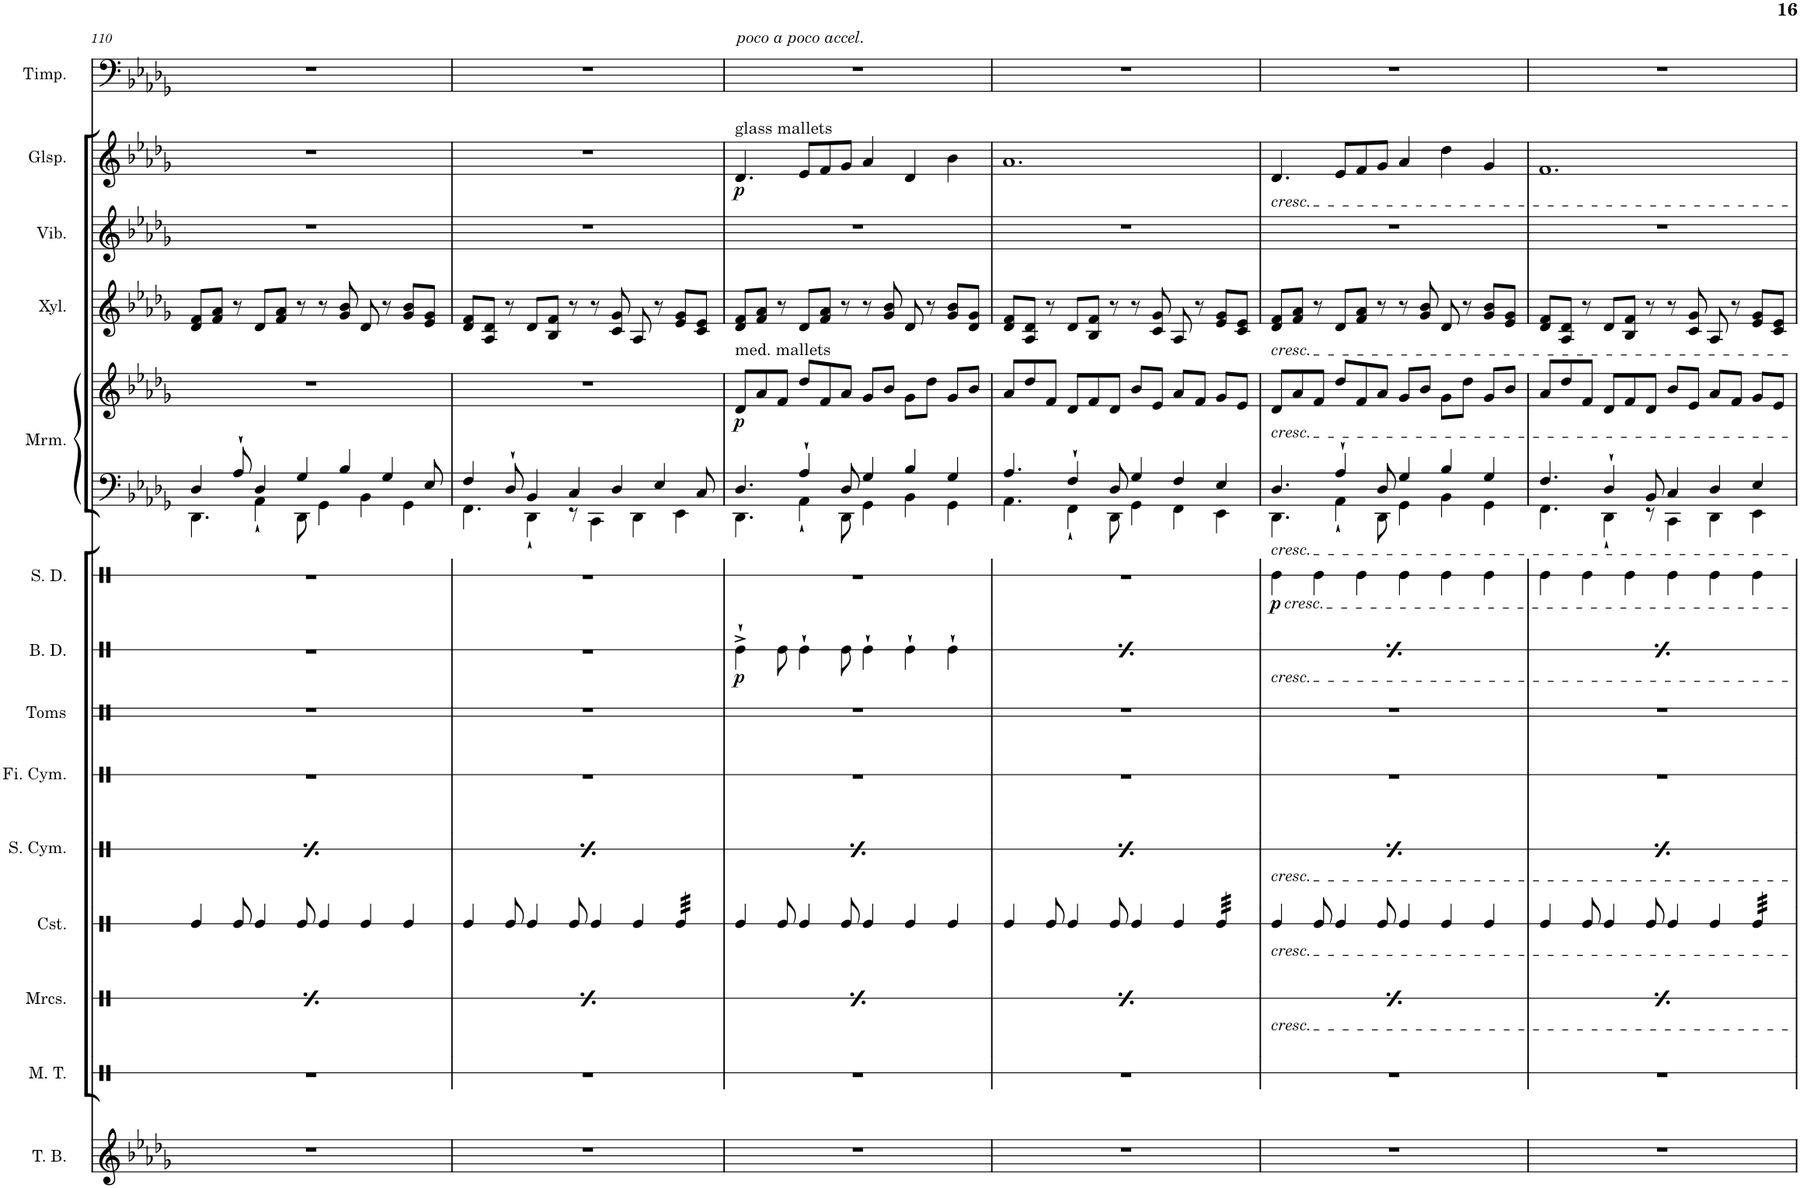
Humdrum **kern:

**kern	**kern	**kern	**dynam	**kern	**kern	**dynam	**kern	**kern	**kern	**dynam	**kern	**dynam	**kern	**kern	**dynam	**kern	**kern	**kern	**dynam	**kern
*part14	*part13	*part12	*part12	*part11	*part10	*part10	*part9	*part8	*part7	*part7	*part6	*part6	*part5	*part5	*part5	*part4	*part3	*part2	*part2	*part1
*staff15	*staff14	*staff13	*staff13	*staff12	*staff11	*staff11	*staff10	*staff9	*staff8	*staff8	*staff7	*staff7	*staff6	*staff5	*staff5/6	*staff4	*staff3	*staff2	*staff2	*staff1
*I"Tubular Bells	*I"Mark Tree	*I"Maracas	*	*I"Castanets	*I"Suspended Cymbal	*	*I"Triangle Finger Cymbals	*I"Concert Toms	*I"Bass Drum	*	*I"Snare Drum	*	*I"Marimba	*	*	*I"Xylophone	*I"Vibraphone	*I"Glockenspiel	*	*I"Timpani
*I'T. B.	*I'M. T.	*I'Mrcs.	*	*I'Cst.	*I'S. Cym.	*	*I'Tri.	*I'Toms	*I'B. D.	*	*I'S. D.	*	*I'Mrm.	*	*	*I'Xyl.	*I'Vib.	*I'Glsp.	*	*I'Timp.
!!LO:PB:g=z
*clefG2	*clefX	*clefX	*	*clefX	*clefX	*	*clefX	*clefX	*clefX	*	*clefX	*	*clefF4	*clefG2	*	*clefG2	*clefG2	*clefG2	*	*clefF4
*	*	*	*	*	*	*	*	*	*	*	*	*	*	*	*	*Trd-7c-12	*	*Trd-14c-24	*	*
*k[b-e-a-d-g-]	*k[]	*k[]	*	*k[]	*k[]	*	*k[]	*k[]	*k[]	*	*k[]	*	*k[b-e-a-d-g-]	*k[b-e-a-d-g-]	*	*k[b-e-a-d-g-]	*k[b-e-a-d-g-]	*k[b-e-a-d-g-]	*	*k[b-e-a-d-g-]
*M12/8	*M12/8	*M12/8	*	*M12/8	*M12/8	*	*M12/8	*M12/8	*M12/8	*	*M12/8	*	*M12/8	*M12/8	*	*M12/8	*M12/8	*M12/8	*	*M12/8
=110	=110	=110	=110	=110	=110	=110	=110	=110	=110	=110	=110	=110	=110	=110	=110	=110	=110	=110	=110	=110
*	*	*	*	*	*	*	*	*	*	*	*	*	*^	*	*	*	*	*	*	*
!	!	!	!LO:DY:b	!	!	!LO:DY:b	!	!	!	!	!	!	!	!	!	!	!	!	!	!	!
1.r	1.r	8Re^\L	p	4Re/	4Re^\	p	1.r	1.r	1.r	.	1.r	.	4D-/	4.DD-\	1.r	.	8d-/ 8f/L	1.r	1.r	.	1.r
.	.	8Re\	.	.	.	.	.	.	.	.	.	.	.	.	.	.	8f/ 8a-/J	.	.	.	.
.	.	8Re\J	.	8Re/	8Re\	.	.	.	.	.	.	.	8A-`/	.	.	.	8r	.	.	.	.
.	.	8Re^\L	.	4Re/	4Re^`\	.	.	.	.	.	.	.	4D-/	4AA-`\	.	.	8d-/L	.	.	.	.
.	.	8Re\	.	.	.	.	.	.	.	.	.	.	.	.	.	.	8f/ 8a-/J	.	.	.	.
.	.	8Re\J	.	8Re/	8Re\	.	.	.	.	.	.	.	4G-/	8DD-\	.	.	8r	.	.	.	.
.	.	8Re^\L	.	4Re/	8Re^\L	.	.	.	.	.	.	.	.	4GG-\	.	.	8r	.	.	.	.
.	.	8Re\J	.	.	8Re\J	.	.	.	.	.	.	.	4B-/	.	.	.	8g-/ 8b-/	.	.	.	.
.	.	8Re^\L	.	4Re/	8Re^\L	.	.	.	.	.	.	.	.	4BB-\	.	.	8d-/	.	.	.	.
.	.	8Re\J	.	.	8Re\J	.	.	.	.	.	.	.	4G-/	.	.	.	8r	.	.	.	.
.	.	8Re^\L	.	4Re/	8Re^\L	.	.	.	.	.	.	.	.	4GG-\	.	.	8g-/ 8b-/L	.	.	.	.
.	.	8Re\J	.	.	8Re\J	.	.	.	.	.	.	.	8E-/	.	.	.	8e-/ 8g-/J	.	.	.	.
=111	=111	=111	=111	=111	=111	=111	=111	=111	=111	=111	=111	=111	=111	=111	=111	=111	=111	=111	=111	=111	=111
!	!	!	!LO:DY:b	!	!	!LO:DY:b	!	!	!	!	!	!	!	!	!	!	!	!	!	!	!
1.r	1.r	8Re^\L	p	4Re/	4Re^\	p	1.r	1.r	1.r	.	1.r	.	4F/	4.FF\	1.r	.	8d-/ 8f/L	1.r	1.r	.	1.r
.	.	8Re\	.	.	.	.	.	.	.	.	.	.	.	.	.	.	8A-/ 8d-/J	.	.	.	.
.	.	8Re\J	.	8Re/	8Re\	.	.	.	.	.	.	.	8D-`/	.	.	.	8r	.	.	.	.
.	.	8Re^\L	.	4Re/	4Re^`\	.	.	.	.	.	.	.	4BB-/	4DD-`\	.	.	8d-/L	.	.	.	.
.	.	8Re\	.	.	.	.	.	.	.	.	.	.	.	.	.	.	8B-/ 8f/J	.	.	.	.
.	.	8Re\J	.	8Re/	8Re\	.	.	.	.	.	.	.	4C/	8r	.	.	8r	.	.	.	.
.	.	8Re^\L	.	4Re/	8Re^\L	.	.	.	.	.	.	.	.	4CC\	.	.	8r	.	.	.	.
.	.	8Re\J	.	.	8Re\J	.	.	.	.	.	.	.	4D-/	.	.	.	8c/ 8g-/	.	.	.	.
.	.	8Re^\L	.	4Re/	8Re^\L	.	.	.	.	.	.	.	.	4DD-\	.	.	8A-/	.	.	.	.
.	.	8Re\J	.	.	8Re\J	.	.	.	.	.	.	.	4E-/	.	.	.	8r	.	.	.	.
*	*	*	*	*tremolo	*	*	*	*	*	*	*	*	*	*	*	*	*	*	*	*	*
.	.	8Re^\L	.	32Re/LLL	8Re^\L	.	.	.	.	.	.	.	.	4EE-\	.	.	8e-/ 8g-/L	.	.	.	.
.	.	.	.	32Re/	.	.	.	.	.	.	.	.	.	.	.	.	.	.	.	.	.
.	.	.	.	32Re/	.	.	.	.	.	.	.	.	.	.	.	.	.	.	.	.	.
.	.	.	.	32Re/	.	.	.	.	.	.	.	.	.	.	.	.	.	.	.	.	.
.	.	8Re\J	.	32Re/	8Re\J	.	.	.	.	.	.	.	8C/	.	.	.	8c/ 8e-/J	.	.	.	.
.	.	.	.	32Re/	.	.	.	.	.	.	.	.	.	.	.	.	.	.	.	.	.
.	.	.	.	32Re/	.	.	.	.	.	.	.	.	.	.	.	.	.	.	.	.	.
.	.	.	.	32Re/JJJ	.	.	.	.	.	.	.	.	.	.	.	.	.	.	.	.	.
*	*	*	*	*Xtremolo	*	*	*	*	*	*	*	*	*	*	*	*	*	*	*	*	*
=112	=112	=112	=112	=112	=112	=112	=112	=112	=112	=112	=112	=112	=112	=112	=112	=112	=112	=112	=112	=112	=112
!	!	!	!	!	!	!	!	!	!	!	!	!	!	!	!	!	!	!	!	!	!LO:TX:a:i:t=poco a poco accel.
!	!	!	!	!	!	!	!	!	!	!	!	!	!	!	!	!	!	!	!LO:TX:a:t=glass mallets	!	!
!	!	!	!	!	!	!	!	!	!	!	!	!	!	!	!LO:TX:a:t=med. mallets	!	!	!	!	!	!
!	!	!	!LO:DY:b	!	!	!LO:DY:b	!	!	!	!LO:DY:b	!	!	!	!	!	!LO:DY:b	!	!	!	!LO:DY:b	!
1.r	1.r	8Re^\L	p	4Re/	4Re^\	p	1.r	1.r	4Re^`\	p	1.r	.	4.D-/	4.DD-\	8d-/L	p	8d-/ 8f/L	1.r	4.d-/	p	1.r
.	.	8Re\	.	.	.	.	.	.	.	.	.	.	.	.	8a-/	.	8f/ 8a-/J	.	.	.	.
.	.	8Re\J	.	8Re/	8Re\	.	.	.	8Re\	.	.	.	.	.	8f/J	.	8r	.	.	.	.
.	.	8Re^\L	.	4Re/	4Re^`\	.	.	.	4Re`\	.	.	.	4A-`/	4AA-`\	8dd-/L	.	8d-/L	.	8e-/L	.	.
.	.	8Re\	.	.	.	.	.	.	.	.	.	.	.	.	8f/	.	8f/ 8a-/J	.	8f/	.	.
.	.	8Re\J	.	8Re/	8Re\	.	.	.	8Re\	.	.	.	8D-/	8DD-\	8a-/J	.	8r	.	8g-/J	.	.
.	.	8Re^\L	.	4Re/	8Re^\L	.	.	.	4Re`\	.	.	.	4G-/	4GG-\	8g-/L	.	8r	.	4a-/	.	.
.	.	8Re\J	.	.	8Re\J	.	.	.	.	.	.	.	.	.	8b-/J	.	8g-/ 8b-/	.	.	.	.
.	.	8Re^\L	.	4Re/	8Re^\L	.	.	.	4Re`\	.	.	.	4B-/	4BB-\	8g-\L	.	8d-/	.	4d-/	.	.
.	.	8Re\J	.	.	8Re\J	.	.	.	.	.	.	.	.	.	8dd-\J	.	8r	.	.	.	.
.	.	8Re^\L	.	4Re/	8Re^\L	.	.	.	4Re`\	.	.	.	4G-/	4GG-\	8g-/L	.	8g-/ 8b-/L	.	4b-\	.	.
.	.	8Re\J	.	.	8Re\J	.	.	.	.	.	.	.	.	.	8b-/J	.	8d-/ 8g-/J	.	.	.	.
=113	=113	=113	=113	=113	=113	=113	=113	=113	=113	=113	=113	=113	=113	=113	=113	=113	=113	=113	=113	=113	=113
!	!	!	!LO:DY:b	!	!	!LO:DY:b	!	!	!	!LO:DY:b	!	!	!	!	!	!	!	!	!	!	!
1.r	1.r	8Re^\L	p	4Re/	4Re^\	p	1.r	1.r	4Re^`\	p	1.r	.	4.A-/	4.AA-\	8a-/L	.	8d-/ 8f/L	1.r	1.a-	.	1.r
.	.	8Re\	.	.	.	.	.	.	.	.	.	.	.	.	8dd-/	.	8A-/ 8d-/J	.	.	.	.
.	.	8Re\J	.	8Re/	8Re\	.	.	.	8Re\	.	.	.	.	.	8f/J	.	8r	.	.	.	.
.	.	8Re^\L	.	4Re/	4Re^`\	.	.	.	4Re`\	.	.	.	4F`/	4FF`\	8d-/L	.	8d-/L	.	.	.	.
.	.	8Re\	.	.	.	.	.	.	.	.	.	.	.	.	8f/	.	8B-/ 8f/J	.	.	.	.
.	.	8Re\J	.	8Re/	8Re\	.	.	.	8Re\	.	.	.	8D-/	8DD-\	8d-/J	.	8r	.	.	.	.
.	.	8Re^\L	.	4Re/	8Re^\L	.	.	.	4Re`\	.	.	.	4G-/	4GG-\	8b-/L	.	8r	.	.	.	.
.	.	8Re\J	.	.	8Re\J	.	.	.	.	.	.	.	.	.	8e-/J	.	8c/ 8g-/	.	.	.	.
.	.	8Re^\L	.	4Re/	8Re^\L	.	.	.	4Re`\	.	.	.	4F/	4FF\	8a-/L	.	8A-/	.	.	.	.
.	.	8Re\J	.	.	8Re\J	.	.	.	.	.	.	.	.	.	8f/J	.	8r	.	.	.	.
*	*	*	*	*tremolo	*	*	*	*	*	*	*	*	*	*	*	*	*	*	*	*	*
.	.	8Re^\L	.	32Re/LLL	8Re^\L	.	.	.	4Re`\	.	.	.	4E-/	4EE-\	8g-/L	.	8e-/ 8g-/L	.	.	.	.
.	.	.	.	32Re/	.	.	.	.	.	.	.	.	.	.	.	.	.	.	.	.	.
.	.	.	.	32Re/	.	.	.	.	.	.	.	.	.	.	.	.	.	.	.	.	.
.	.	.	.	32Re/	.	.	.	.	.	.	.	.	.	.	.	.	.	.	.	.	.
.	.	8Re\J	.	32Re/	8Re\J	.	.	.	.	.	.	.	.	.	8e-/J	.	8c/ 8e-/J	.	.	.	.
.	.	.	.	32Re/	.	.	.	.	.	.	.	.	.	.	.	.	.	.	.	.	.
.	.	.	.	32Re/	.	.	.	.	.	.	.	.	.	.	.	.	.	.	.	.	.
.	.	.	.	32Re/JJJ	.	.	.	.	.	.	.	.	.	.	.	.	.	.	.	.	.
*	*	*	*	*Xtremolo	*	*	*	*	*	*	*	*	*	*	*	*	*	*	*	*	*
=114	=114	=114	=114	=114	=114	=114	=114	=114	=114	=114	=114	=114	=114	=114	=114	=114	=114	=114	=114	=114	=114
!	!	!	!	!	!	!	!	!	!	!	!	!	!	!	!	!	!	!	!LO:TX:b:i:t=cresc.	!	!
!	!	!	!	!	!	!	!	!	!	!	!	!	!	!	!	!	!LO:TX:b:i:t=cresc.	!	!	!	!
!	!	!	!	!	!	!	!	!	!	!	!	!	!	!	!LO:TX:b:i:t=cresc.	!	!	!	!	!	!
!	!	!	!	!	!	!	!	!	!	!	!	!	!LO:TX:b:i:t=cresc.	!	!	!	!	!	!	!	!
!	!	!	!	!	!	!	!	!	!	!	!LO:TX:b:i:t=cresc.	!	!	!	!	!	!	!	!	!	!
!	!	!	!	!LO:TX:b:i:t=cresc.	!	!	!	!	!	!	!	!	!	!	!	!	!	!	!	!	!
!	!	!	!LO:DY:b	!	!	!LO:DY:b	!	!	!	!LO:DY:b	!	!LO:DY:b	!	!	!	!	!	!	!	!	!
1.r	1.r	8Re^\L	p	4Re/	4Re^\	p	1.r	1.r	4Re^`\	p	4Re\	p	4.D-/	4.DD-\	8d-/L	.	8d-/ 8f/L	1.r	4.d-/	.	1.r
.	.	8Re\	.	.	.	.	.	.	.	.	.	.	.	.	8a-/	.	8f/ 8a-/J	.	.	.	.
.	.	8Re\J	.	8Re/	8Re\	.	.	.	8Re\	.	4Re\	.	.	.	8f/J	.	8r	.	.	.	.
.	.	8Re^\L	.	4Re/	4Re^`\	.	.	.	4Re`\	.	.	.	4A-`/	4AA-`\	8dd-/L	.	8d-/L	.	8e-/L	.	.
.	.	8Re\	.	.	.	.	.	.	.	.	4Re\	.	.	.	8f/	.	8f/ 8a-/J	.	8f/	.	.
.	.	8Re\J	.	8Re/	8Re\	.	.	.	8Re\	.	.	.	8D-/	8DD-\	8a-/J	.	8r	.	8g-/J	.	.
.	.	8Re^\L	.	4Re/	8Re^\L	.	.	.	4Re`\	.	4Re\	.	4G-/	4GG-\	8g-/L	.	8r	.	4a-/	.	.
.	.	8Re\J	.	.	8Re\J	.	.	.	.	.	.	.	.	.	8b-/J	.	8g-/ 8b-/	.	.	.	.
.	.	8Re^\L	.	4Re/	8Re^\L	.	.	.	4Re`\	.	4Re\	.	4B-/	4BB-\	8g-\L	.	8d-/	.	4dd-\	.	.
.	.	8Re\J	.	.	8Re\J	.	.	.	.	.	.	.	.	.	8dd-\J	.	8r	.	.	.	.
.	.	8Re^\L	.	4Re/	8Re^\L	.	.	.	4Re`\	.	4Re\	.	4G-/	4GG-\	8g-/L	.	8g-/ 8b-/L	.	4g-/	.	.
.	.	8Re\J	.	.	8Re\J	.	.	.	.	.	.	.	.	.	8b-/J	.	8e-/ 8g-/J	.	.	.	.
=115	=115	=115	=115	=115	=115	=115	=115	=115	=115	=115	=115	=115	=115	=115	=115	=115	=115	=115	=115	=115	=115
!	!	!	!LO:DY:b	!	!	!LO:DY:b	!	!	!	!LO:DY:b	!	!	!	!	!	!	!	!	!	!	!
1.r	1.r	8Re^\L	p	4Re/	4Re^\	p	1.r	1.r	4Re^`\	p	4Re\	.	4.F/	4.FF\	8a-/L	.	8d-/ 8f/L	1.r	1.f	.	1.r
.	.	8Re\	.	.	.	.	.	.	.	.	.	.	.	.	8dd-/	.	8A-/ 8d-/J	.	.	.	.
.	.	8Re\J	.	8Re/	8Re\	.	.	.	8Re\	.	4Re\	.	.	.	8f/J	.	8r	.	.	.	.
.	.	8Re^\L	.	4Re/	4Re^`\	.	.	.	4Re`\	.	.	.	4D-`/	4DD-`\	8d-/L	.	8d-/L	.	.	.	.
.	.	8Re\	.	.	.	.	.	.	.	.	4Re\	.	.	.	8f/	.	8B-/ 8f/J	.	.	.	.
.	.	8Re\J	.	8Re/	8Re\	.	.	.	8Re\	.	.	.	8BB-/	8r	8d-/J	.	8r	.	.	.	.
.	.	8Re^\L	.	4Re/	8Re^\L	.	.	.	4Re`\	.	4Re\	.	4C/	4CC\	8b-/L	.	8r	.	.	.	.
.	.	8Re\J	.	.	8Re\J	.	.	.	.	.	.	.	.	.	8e-/J	.	8c/ 8g-/	.	.	.	.
.	.	8Re^\L	.	4Re/	8Re^\L	.	.	.	4Re`\	.	4Re\	.	4D-/	4DD-\	8a-/L	.	8A-/	.	.	.	.
.	.	8Re\J	.	.	8Re\J	.	.	.	.	.	.	.	.	.	8f/J	.	8r	.	.	.	.
*	*	*	*	*tremolo	*	*	*	*	*	*	*	*	*	*	*	*	*	*	*	*	*
.	.	8Re^\L	.	32Re/LLL	8Re^\L	.	.	.	4Re`\	.	4Re\	.	4E-/	4EE-\	8g-/L	.	8e-/ 8g-/L	.	.	.	.
.	.	.	.	32Re/	.	.	.	.	.	.	.	.	.	.	.	.	.	.	.	.	.
.	.	.	.	32Re/	.	.	.	.	.	.	.	.	.	.	.	.	.	.	.	.	.
.	.	.	.	32Re/	.	.	.	.	.	.	.	.	.	.	.	.	.	.	.	.	.
.	.	8Re\J	.	32Re/	8Re\J	.	.	.	.	.	.	.	.	.	8e-/J	.	8c/ 8e-/J	.	.	.	.
.	.	.	.	32Re/	.	.	.	.	.	.	.	.	.	.	.	.	.	.	.	.	.
.	.	.	.	32Re/	.	.	.	.	.	.	.	.	.	.	.	.	.	.	.	.	.
.	.	.	.	32Re/JJJ	.	.	.	.	.	.	.	.	.	.	.	.	.	.	.	.	.
*	*	*	*	*Xtremolo	*	*	*	*	*	*	*	*	*	*	*	*	*	*	*	*	*
*	*	*	*	*	*	*	*	*	*	*	*	*	*v	*v	*	*	*	*	*	*	*
=	=	=	=	=	=	=	=	=	=	=	=	=	=	=	=	=	=	=	=	=
*-	*-	*-	*-	*-	*-	*-	*-	*-	*-	*-	*-	*-	*-	*-	*-	*-	*-	*-	*-	*-
